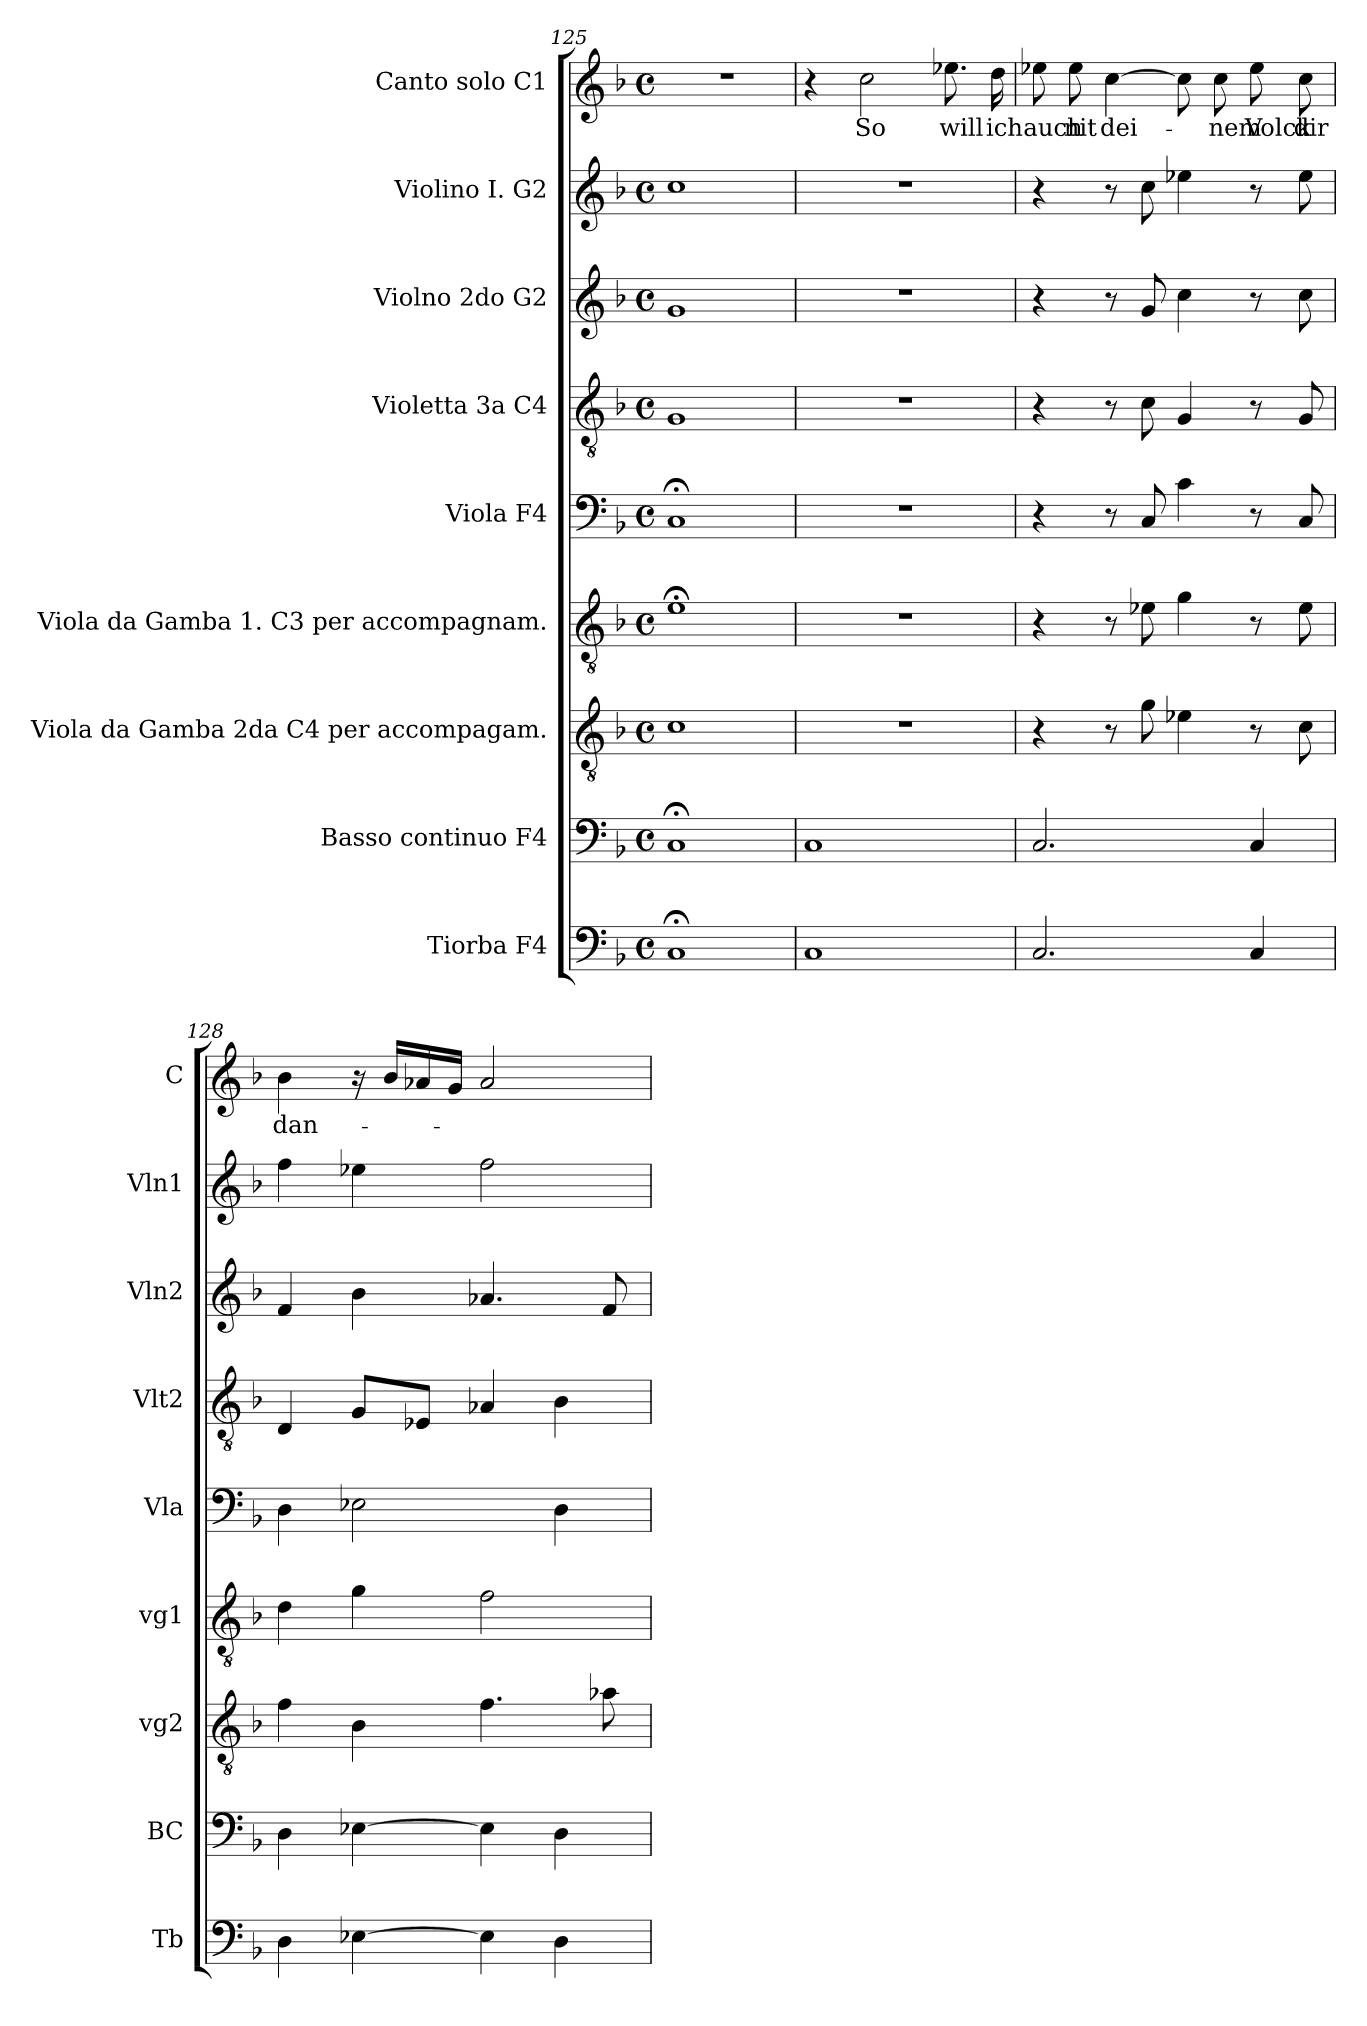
**kern	**kern	**kern	**kern	**kern	**kern	**kern	**kern	**kern	**text
*part9	*part8	*part7	*part6	*part5	*part4	*part3	*part2	*part1	*part1
*staff9	*staff8	*staff7	*staff6	*staff5	*staff4	*staff3	*staff2	*staff1	*staff1
*I"Tiorba F4	*I"Basso continuo F4	*I"Viola da Gamba 2da C4 per accompagam.	*I"Viola da Gamba 1. C3 per accompagnam.	*I"Viola F4	*I"Violetta 3a C4	*I"Violno 2do G2	*I"Violino I. G2	*I"Canto solo C1	*
*I'Tb	*I'BC	*I'vg2	*I'vg1	*I'Vla	*I'Vlt2	*I'Vln2	*I'Vln1	*I'C	*
*clefF4	*clefF4	*clefGv2	*clefGv2	*clefF4	*clefGv2	*clefG2	*clefG2	*clefG2	*
*k[b-]	*k[b-]	*k[b-]	*k[b-]	*k[b-]	*k[b-]	*k[b-]	*k[b-]	*k[b-]	*
*F:	*F:	*F:	*F:	*F:	*F:	*F:	*F:	*F:	*
*M4/4	*M4/4	*M4/4	*M4/4	*M4/4	*M4/4	*M4/4	*M4/4	*M4/4	*
*met(c)	*met(c)	*met(c)	*met(c)	*met(c)	*met(c)	*met(c)	*met(c)	*met(c)	*
=125	=125	=125	=125	=125	=125	=125	=125	=125	=125
1C;<	1C;<	1c	1e;<	1C;<	1G	1g	1cc	1r	.
=126!	=126!	=126!	=126!	=126!	=126!	=126!	=126!	=126!	=126!
1C	1C	1r	1r	1r	1r	1r	1r	4r	.
!	!	!	!	!	!	!	!	!	!LO:LY:b
.	.	.	.	.	.	.	.	2cc\	So
!	!	!	!	!	!	!	!	!	!LO:LY:b
.	.	.	.	.	.	.	.	8.ee-X\	will
!	!	!	!	!	!	!	!	!	!LO:LY:b
.	.	.	.	.	.	.	.	16dd\	ich
=127	=127	=127	=127	=127	=127	=127	=127	=127	=127
!	!	!	!	!	!	!	!	!	!LO:LY:b
2.C/	2.C/	4r	4r	4r	4r	4r	4r	8ee-X\	auch
!	!	!	!	!	!	!	!	!	!LO:LY:b
.	.	.	.	.	.	.	.	8ee-\	nit
!	!	!	!	!	!	!	!	!	!LO:LY:b
.	.	8r	8r	8r	8r	8r	8r	[4cc\	dei-
.	.	8g\	8e-X\	8C/	8c\	8g/	8cc\	.	.
.	.	4e-X\	4g\	4c\	4G/	4cc\	4ee-X\	8cc\]	.
!	!	!	!	!	!	!	!	!	!LO:LY:b
.	.	.	.	.	.	.	.	8cc\	-nem
!	!	!	!	!	!	!	!	!	!LO:LY:b
4C/	4C/	8r	8r	8r	8r	8r	8r	8ee-\	Volck
!	!	!	!	!	!	!	!	!	!LO:LY:b
.	.	8c\	8e-\	8C/	8G/	8cc\	8ee-\	8cc\	dir
!!LO:PB:g=z
=128	=128	=128	=128	=128	=128	=128	=128	=128	=128
!	!	!	!	!	!	!	!	!	!LO:LY:b
4D\	4D\	4f\	4d\	4D\	4D/	4f/	4ff\	4b-\	dan-
[4E-X\	[4E-X\	4B-\	4g\	2E-X\	8G/L	4b-\	4ee-X\	16r	.
.	.	.	.	.	.	.	.	16b-/LL	.
.	.	.	.	.	8E-X/J	.	.	16a-X/	.
.	.	.	.	.	.	.	.	16g/JJ	.
4E-\]	4E-\]	4.f\	2f\	.	4A-X/	4.a-X/	2ff\	2a-/	.
4D\	4D\	.	.	4D\	4B-\	.	.	.	.
.	.	8a-X\	.	.	.	8f/	.	.	.
=	=	=	=	=	=	=	=	=	=
*-	*-	*-	*-	*-	*-	*-	*-	*-	*-
